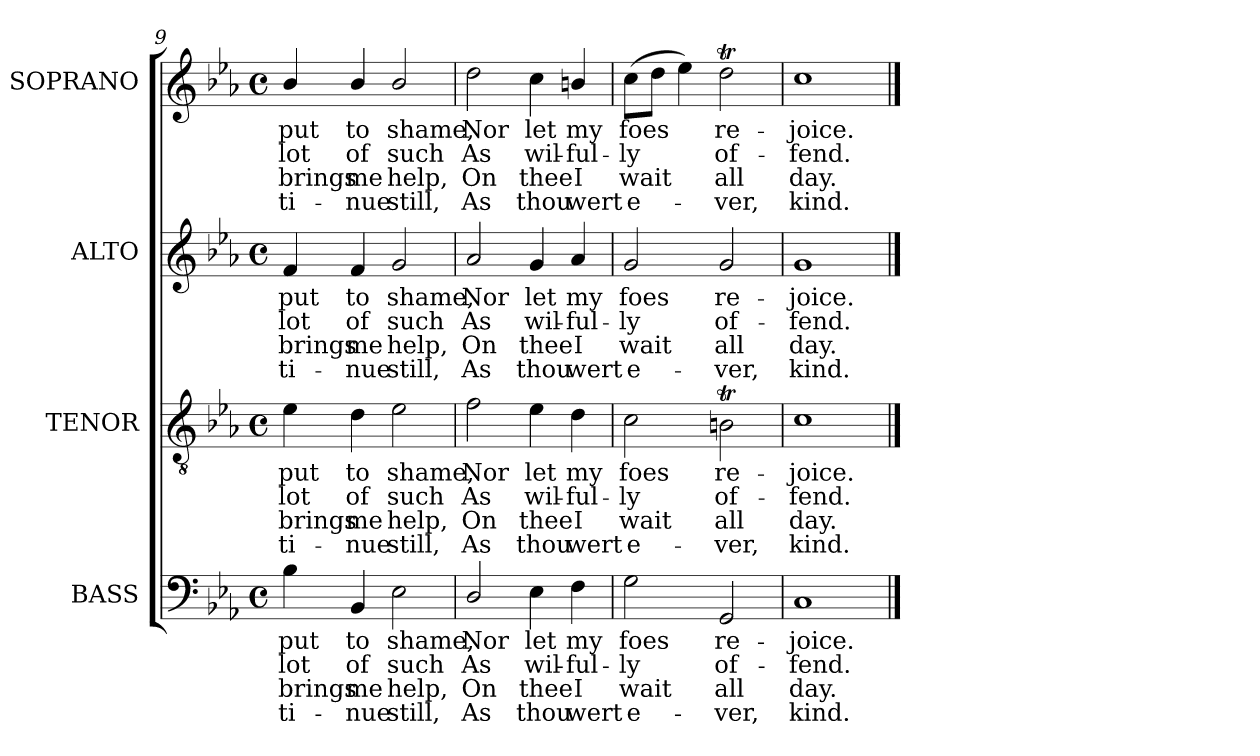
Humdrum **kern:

**kern	**text	**text	**text	**text	**kern	**text	**text	**text	**text	**kern	**text	**text	**text	**text	**kern	**text	**text	**text	**text
*part4	*part4	*part4	*part4	*part4	*part3	*part3	*part3	*part3	*part3	*part2	*part2	*part2	*part2	*part2	*part1	*part1	*part1	*part1	*part1
*staff4	*staff4	*staff4	*staff4	*staff4	*staff3	*staff3	*staff3	*staff3	*staff3	*staff2	*staff2	*staff2	*staff2	*staff2	*staff1	*staff1	*staff1	*staff1	*staff1
*I"BASS	*	*	*	*	*I"TENOR	*	*	*	*	*I"ALTO	*	*	*	*	*I"SOPRANO	*	*	*	*
*I'B.	*	*	*	*	*I'T.	*	*	*	*	*I'A.	*	*	*	*	*I'S.	*	*	*	*
*clefF4	*	*	*	*	*clefGv2	*	*	*	*	*clefG2	*	*	*	*	*clefG2	*	*	*	*
*	*	*	*	*	*ITrd7c12	*	*	*	*	*	*	*	*	*	*	*	*	*	*
*k[b-e-a-]	*	*	*	*	*k[b-e-a-]	*	*	*	*	*k[b-e-a-]	*	*	*	*	*k[b-e-a-]	*	*	*	*
*c:	*	*	*	*	*c:	*	*	*	*	*c:	*	*	*	*	*c:	*	*	*	*
*M4/4	*	*	*	*	*M4/4	*	*	*	*	*M4/4	*	*	*	*	*M4/4	*	*	*	*
*met(c)	*	*	*	*	*met(c)	*	*	*	*	*met(c)	*	*	*	*	*met(c)	*	*	*	*
=9	=9	=9	=9	=9	=9	=9	=9	=9	=9	=9	=9	=9	=9	=9	=9	=9	=9	=9	=9
!	!LO:LY:b:color=#000000	!LO:LY:b:color=#000000	!LO:LY:b:color=#000000	!LO:LY:b:color=#000000	!	!	!	!	!	!	!	!	!	!	!	!	!	!	!
!	!	!	!	!	!	!LO:LY:b:color=#000000	!LO:LY:b:color=#000000	!LO:LY:b:color=#000000	!LO:LY:b:color=#000000	!	!	!	!	!	!	!	!	!	!
!	!	!	!	!	!	!	!	!	!	!	!LO:LY:b:color=#000000	!LO:LY:b:color=#000000	!LO:LY:b:color=#000000	!LO:LY:b:color=#000000	!	!	!	!	!
!	!	!	!	!	!	!	!	!	!	!	!	!	!	!	!	!LO:LY:b:color=#000000	!LO:LY:b:color=#000000	!LO:LY:b:color=#000000	!LO:LY:b:color=#000000
4B-i\	put	lot	-brings	ti-	4E-i\	put	lot	-brings	ti-	4fi/	put	lot	-brings	ti-	4b-i/	put	lot	-brings	ti-
!	!LO:LY:b:color=#000000	!LO:LY:b:color=#000000	!LO:LY:b:color=#000000	!LO:LY:b:color=#000000	!	!	!	!	!	!	!	!	!	!	!	!	!	!	!
!	!	!	!	!	!	!LO:LY:b:color=#000000	!LO:LY:b:color=#000000	!LO:LY:b:color=#000000	!LO:LY:b:color=#000000	!	!	!	!	!	!	!	!	!	!
!	!	!	!	!	!	!	!	!	!	!	!LO:LY:b:color=#000000	!LO:LY:b:color=#000000	!LO:LY:b:color=#000000	!LO:LY:b:color=#000000	!	!	!	!	!
!	!	!	!	!	!	!	!	!	!	!	!	!	!	!	!	!LO:LY:b:color=#000000	!LO:LY:b:color=#000000	!LO:LY:b:color=#000000	!LO:LY:b:color=#000000
4BB-i/	to	of	-me	nue	4Di\	to	of	-me	nue	4fi/	to	of	-me	nue	4b-i/	to	of	-me	nue
!	!LO:LY:b:color=#000000	!LO:LY:b:color=#000000	!LO:LY:b:color=#000000	!LO:LY:b:color=#000000	!	!	!	!	!	!	!	!	!	!	!	!	!	!	!
!	!	!	!	!	!	!LO:LY:b:color=#000000	!LO:LY:b:color=#000000	!LO:LY:b:color=#000000	!LO:LY:b:color=#000000	!	!	!	!	!	!	!	!	!	!
!	!	!	!	!	!	!	!	!	!	!	!LO:LY:b:color=#000000	!LO:LY:b:color=#000000	!LO:LY:b:color=#000000	!LO:LY:b:color=#000000	!	!	!	!	!
!	!	!	!	!	!	!	!	!	!	!	!	!	!	!	!	!LO:LY:b:color=#000000	!LO:LY:b:color=#000000	!LO:LY:b:color=#000000	!LO:LY:b:color=#000000
2E-i\	shame,	such	help,	still,	2E-i\	shame,	such	help,	still,	2gi/	shame,	such	help,	still,	2b-i/	shame,	such	help,	still,
=10	=10	=10	=10	=10	=10	=10	=10	=10	=10	=10	=10	=10	=10	=10	=10	=10	=10	=10	=10
!	!LO:LY:b:color=#000000	!LO:LY:b:color=#000000	!LO:LY:b:color=#000000	!LO:LY:b:color=#000000	!	!	!	!	!	!	!	!	!	!	!	!	!	!	!
!	!	!	!	!	!	!LO:LY:b:color=#000000	!LO:LY:b:color=#000000	!LO:LY:b:color=#000000	!LO:LY:b:color=#000000	!	!	!	!	!	!	!	!	!	!
!	!	!	!	!	!	!	!	!	!	!	!LO:LY:b:color=#000000	!LO:LY:b:color=#000000	!LO:LY:b:color=#000000	!LO:LY:b:color=#000000	!	!	!	!	!
!	!	!	!	!	!	!	!	!	!	!	!	!	!	!	!	!LO:LY:b:color=#000000	!LO:LY:b:color=#000000	!LO:LY:b:color=#000000	!LO:LY:b:color=#000000
2Di/	Nor	As	On	As	2Fi\	Nor	As	On	As	2a-i/	Nor	As	On	As	2ddi\	Nor	As	On	As
!	!LO:LY:b:color=#000000	!LO:LY:b:color=#000000	!LO:LY:b:color=#000000	!LO:LY:b:color=#000000	!	!	!	!	!	!	!	!	!	!	!	!	!	!	!
!	!	!	!	!	!	!LO:LY:b:color=#000000	!LO:LY:b:color=#000000	!LO:LY:b:color=#000000	!LO:LY:b:color=#000000	!	!	!	!	!	!	!	!	!	!
!	!	!	!	!	!	!	!	!	!	!	!LO:LY:b:color=#000000	!LO:LY:b:color=#000000	!LO:LY:b:color=#000000	!LO:LY:b:color=#000000	!	!	!	!	!
!	!	!	!	!	!	!	!	!	!	!	!	!	!	!	!	!LO:LY:b:color=#000000	!LO:LY:b:color=#000000	!LO:LY:b:color=#000000	!LO:LY:b:color=#000000
4E-i\	let	wil-	thee	thou	4E-i\	let	wil-	thee	thou	4gi/	let	wil-	thee	thou	4cci\	let	wil-	thee	thou
!	!LO:LY:b:color=#000000	!LO:LY:b:color=#000000	!LO:LY:b:color=#000000	!LO:LY:b:color=#000000	!	!	!	!	!	!	!	!	!	!	!	!	!	!	!
!	!	!	!	!	!	!LO:LY:b:color=#000000	!LO:LY:b:color=#000000	!LO:LY:b:color=#000000	!LO:LY:b:color=#000000	!	!	!	!	!	!	!	!	!	!
!	!	!	!	!	!	!	!	!	!	!	!LO:LY:b:color=#000000	!LO:LY:b:color=#000000	!LO:LY:b:color=#000000	!LO:LY:b:color=#000000	!	!	!	!	!
!	!	!	!	!	!	!	!	!	!	!	!	!	!	!	!	!LO:LY:b:color=#000000	!LO:LY:b:color=#000000	!LO:LY:b:color=#000000	!LO:LY:b:color=#000000
4Fi\	my	-ful-	I	wert	4Di\	my	-ful-	I	wert	4a-i/	my	-ful-	I	wert	4bni/	my	-ful-	I	wert
=11	=11	=11	=11	=11	=11	=11	=11	=11	=11	=11	=11	=11	=11	=11	=11	=11	=11	=11	=11
!	!LO:LY:b:color=#000000	!LO:LY:b:color=#000000	!LO:LY:b:color=#000000	!LO:LY:b:color=#000000	!	!	!	!	!	!	!	!	!	!	!	!	!	!	!
!	!	!	!	!	!	!LO:LY:b:color=#000000	!LO:LY:b:color=#000000	!LO:LY:b:color=#000000	!LO:LY:b:color=#000000	!	!	!	!	!	!	!	!	!	!
!	!	!	!	!	!	!	!	!	!	!	!LO:LY:b:color=#000000	!LO:LY:b:color=#000000	!LO:LY:b:color=#000000	!LO:LY:b:color=#000000	!	!	!	!	!
!	!	!	!	!	!	!	!	!	!	!	!	!	!	!	!	!LO:LY:b:color=#000000	!LO:LY:b:color=#000000	!LO:LY:b:color=#000000	!LO:LY:b:color=#000000
2Gi\	foes	-ly	wait	e-	2Ci\	foes	-ly	wait	e-	2gi/	foes	-ly	wait	e-	(8cci\L	foes	-ly	wait	e-
.	.	.	.	.	.	.	.	.	.	.	.	.	.	.	8ddi\J	.	.	.	.
.	.	.	.	.	.	.	.	.	.	.	.	.	.	.	4ee-i\)	.	.	.	.
!	!LO:LY:b:color=#000000	!LO:LY:b:color=#000000	!LO:LY:b:color=#000000	!LO:LY:b:color=#000000	!	!	!	!	!	!	!	!	!	!	!	!	!	!	!
!	!	!	!	!	!	!LO:LY:b:color=#000000	!LO:LY:b:color=#000000	!LO:LY:b:color=#000000	!LO:LY:b:color=#000000	!	!	!	!	!	!	!	!	!	!
!	!	!	!	!	!	!	!	!	!	!	!LO:LY:b:color=#000000	!LO:LY:b:color=#000000	!LO:LY:b:color=#000000	!LO:LY:b:color=#000000	!	!	!	!	!
!	!	!	!	!	!	!	!	!	!	!	!	!	!	!	!	!LO:LY:b:color=#000000	!LO:LY:b:color=#000000	!LO:LY:b:color=#000000	!LO:LY:b:color=#000000
2GGi/	re-	of-	-all	ver,	2BBnti\	re-	of-	-all	ver,	2gi/	re-	of-	-all	ver,	2ddti\	re-	of-	-all	ver,
=12	=12	=12	=12	=12	=12	=12	=12	=12	=12	=12	=12	=12	=12	=12	=12	=12	=12	=12	=12
!	!LO:LY:b:color=#000000	!LO:LY:b:color=#000000	!LO:LY:b:color=#000000	!LO:LY:b:color=#000000	!	!	!	!	!	!	!	!	!	!	!	!	!	!	!
!	!	!	!	!	!	!LO:LY:b:color=#000000	!LO:LY:b:color=#000000	!LO:LY:b:color=#000000	!LO:LY:b:color=#000000	!	!	!	!	!	!	!	!	!	!
!	!	!	!	!	!	!	!	!	!	!	!LO:LY:b:color=#000000	!LO:LY:b:color=#000000	!LO:LY:b:color=#000000	!LO:LY:b:color=#000000	!	!	!	!	!
!	!	!	!	!	!	!	!	!	!	!	!	!	!	!	!	!LO:LY:b:color=#000000	!LO:LY:b:color=#000000	!LO:LY:b:color=#000000	!LO:LY:b:color=#000000
1Ci	-joice.	-fend.	day.	kind.	1Ci	-joice.	-fend.	day.	kind.	1gi	-joice.	-fend.	day.	kind.	1cci	-joice.	-fend.	day.	kind.
==	==	==	==	==	==	==	==	==	==	==	==	==	==	==	==	==	==	==	==
*-	*-	*-	*-	*-	*-	*-	*-	*-	*-	*-	*-	*-	*-	*-	*-	*-	*-	*-	*-
